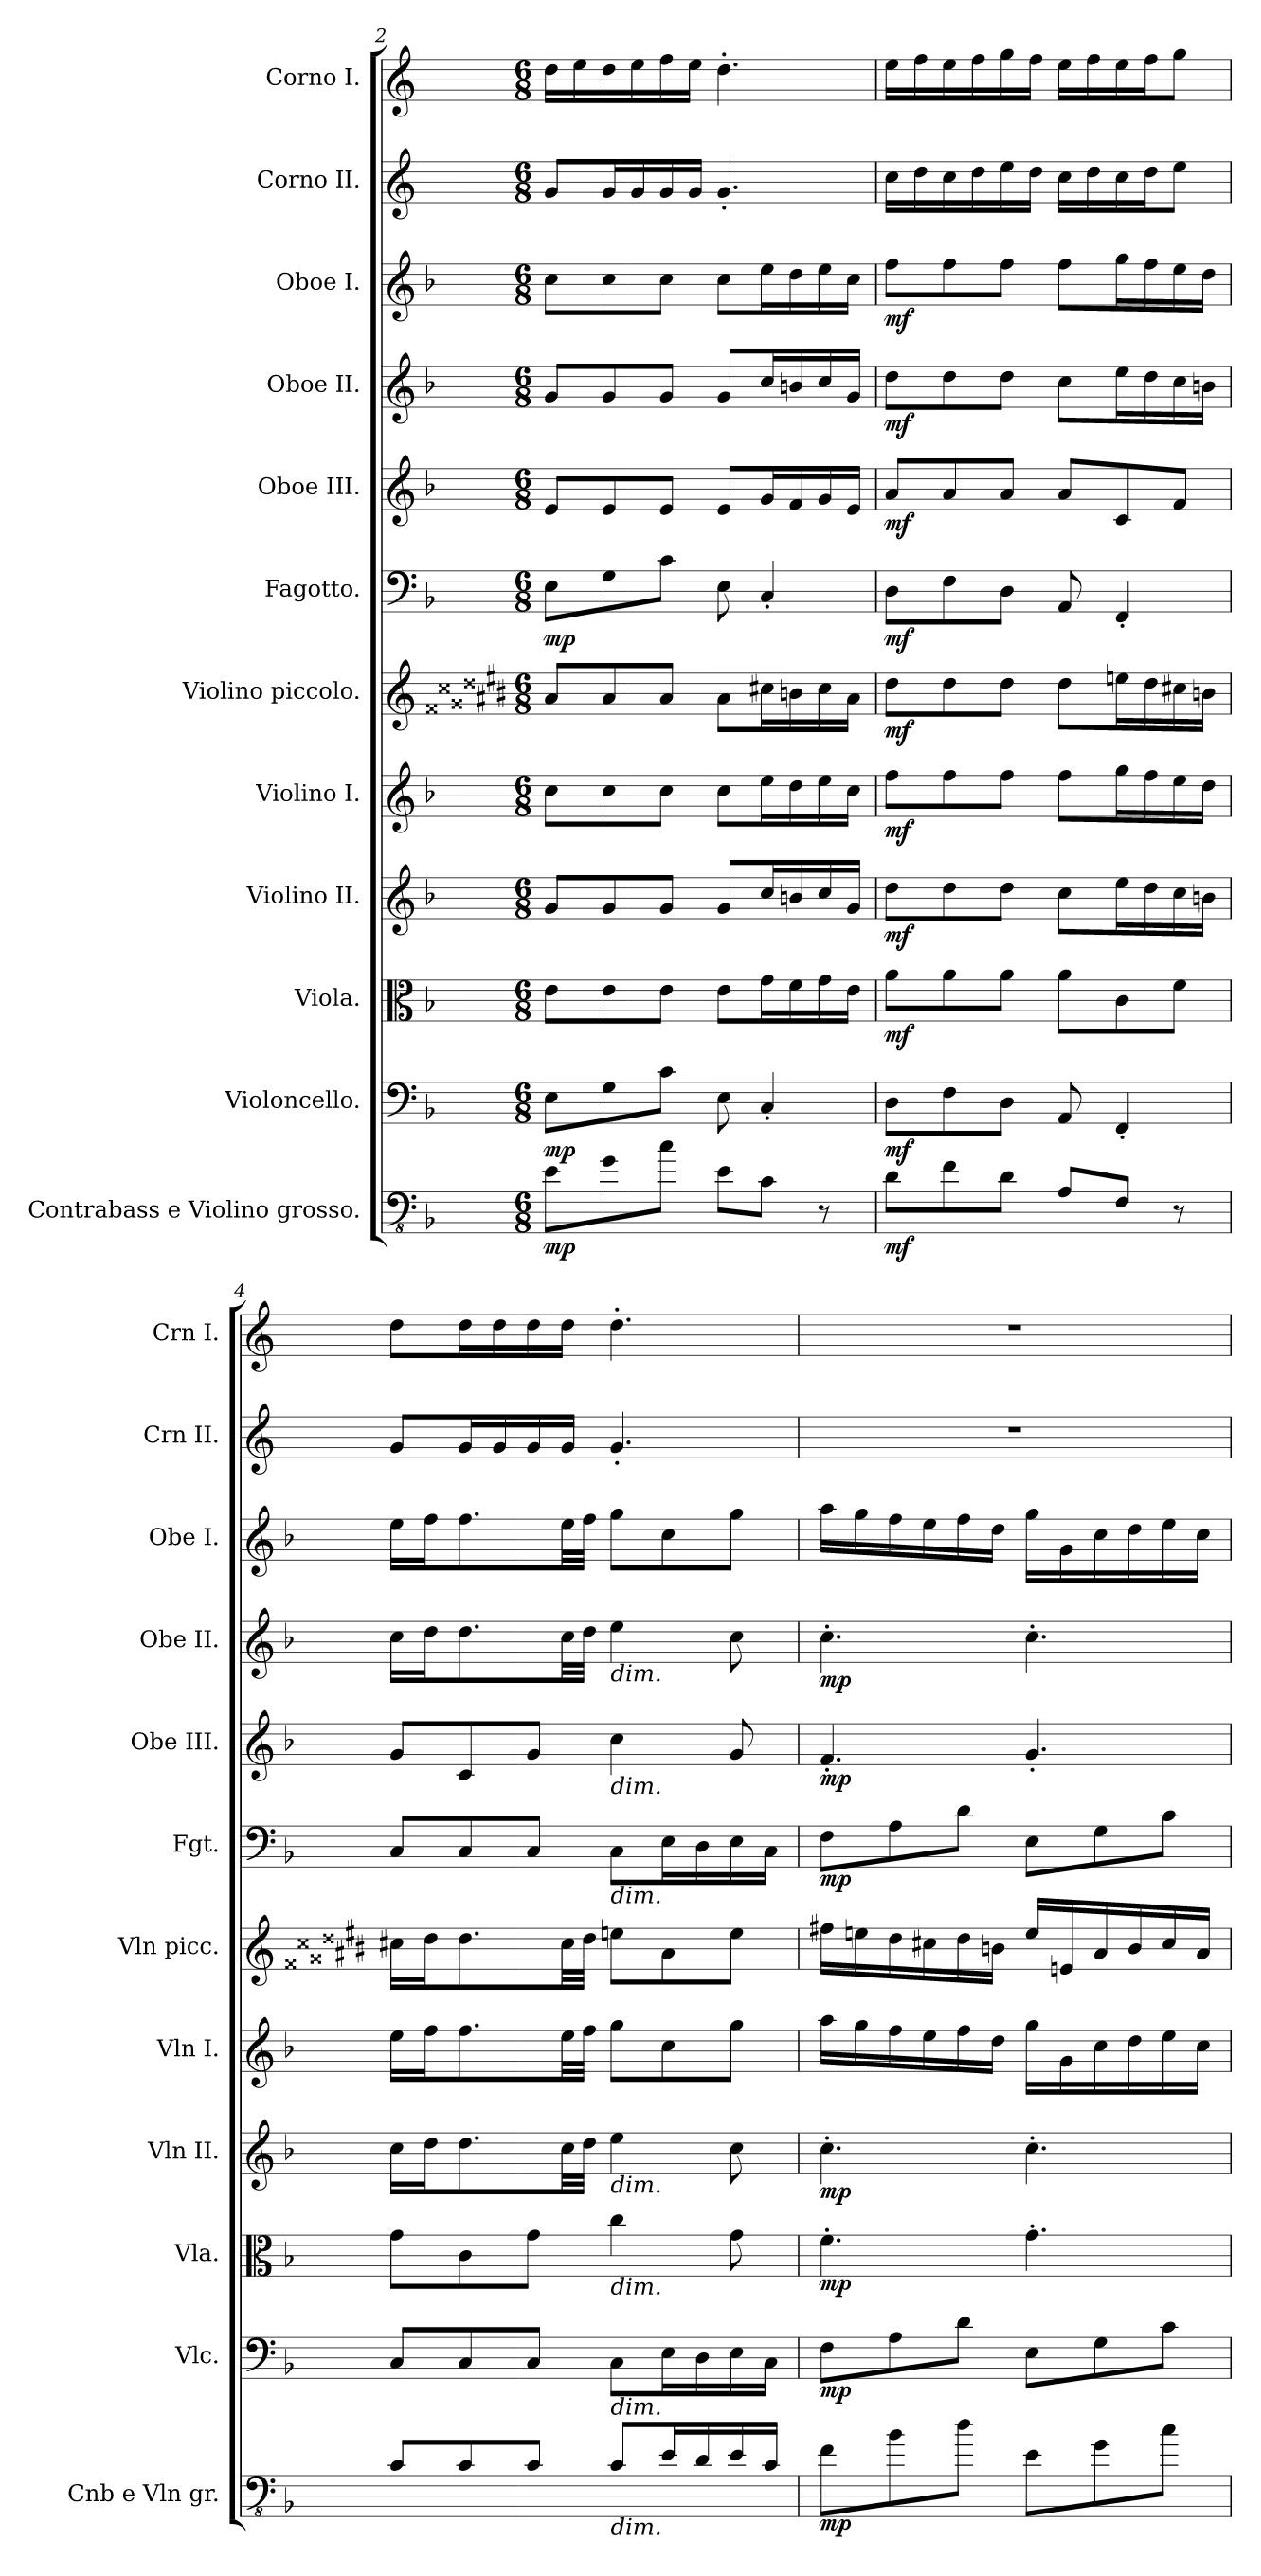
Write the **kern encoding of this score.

**kern	**dynam	**kern	**dynam	**kern	**dynam	**kern	**dynam	**kern	**dynam	**kern	**dynam	**kern	**dynam	**kern	**dynam	**kern	**dynam	**kern	**dynam	**kern	**kern
*part12	*part12	*part11	*part11	*part10	*part10	*part9	*part9	*part8	*part8	*part7	*part7	*part6	*part6	*part5	*part5	*part4	*part4	*part3	*part3	*part2	*part1
*staff12	*staff12	*staff11	*staff11	*staff10	*staff10	*staff9	*staff9	*staff8	*staff8	*staff7	*staff7	*staff6	*staff6	*staff5	*staff5	*staff4	*staff4	*staff3	*staff3	*staff2	*staff1
*I"Contrabass e Violino grosso.	*	*I"Violoncello.	*	*I"Viola.	*	*I"Violino II.	*	*I"Violino I.	*	*I"Violino piccolo.	*	*I"Fagotto.	*	*I"Oboe III.	*	*I"Oboe II.	*	*I"Oboe I.	*	*I"Corno II.	*I"Corno I.
*I'Cnb e Vln gr.	*	*I'Vlc.	*	*I'Vla.	*	*I'Vln II.	*	*I'Vln I.	*	*I'Vln picc.	*	*I'Fgt.	*	*I'Obe III.	*	*I'Obe II.	*	*I'Obe I.	*	*I'Crn II.	*I'Crn I.
*clefFv4	*	*clefF4	*	*clefC3	*	*clefG2	*	*clefG2	*	*clefG2	*	*clefF4	*	*clefG2	*	*clefG2	*	*clefG2	*	*clefG2	*clefG2
*ITrd7c12	*	*	*	*	*	*	*	*	*	*ITrd-1c-3	*	*	*	*	*	*	*	*	*	*ITrd4c7	*ITrd4c7
*k[b-]	*	*k[b-]	*	*k[b-]	*	*k[b-]	*	*k[b-]	*	*k[f##c##g##d##a#e#b#]	*	*k[b-]	*	*k[b-]	*	*k[b-]	*	*k[b-]	*	*k[b-]	*k[b-]
*M6/8	*	*M6/8	*	*M6/8	*	*M6/8	*	*M6/8	*	*M6/8	*	*M6/8	*	*M6/8	*	*M6/8	*	*M6/8	*	*M6/8	*M6/8
=2	=2	=2	=2	=2	=2	=2	=2	=2	=2	=2	=2	=2	=2	=2	=2	=2	=2	=2	=2	=2	=2
!	!LO:DY:b	!	!LO:DY:b	!	!	!	!	!	!	!	!	!	!LO:DY:b	!	!	!	!	!	!	!	!
8EE\L	mp	8E\L	mp	8e\L	.	8g/L	.	8cc\L	.	8b#/L	.	8E\L	mp	8e/L	.	8g/L	.	8cc\L	.	8c/L	16g\LL
.	.	.	.	.	.	.	.	.	.	.	.	.	.	.	.	.	.	.	.	.	16a\
8GG\	.	8G\	.	8e\	.	8g/	.	8cc\	.	8b#/	.	8G\	.	8e/	.	8g/	.	8cc\	.	16c/L	16g\
.	.	.	.	.	.	.	.	.	.	.	.	.	.	.	.	.	.	.	.	16c/	16a\
8C\J	.	8c\J	.	8e\J	.	8g/J	.	8cc\J	.	8b#/J	.	8c\J	.	8e/J	.	8g/J	.	8cc\J	.	16c/	16b-\
.	.	.	.	.	.	.	.	.	.	.	.	.	.	.	.	.	.	.	.	16c/JJ	16a\JJ
8EE\L	.	8E\	.	8e\L	.	8g/L	.	8cc\L	.	8b#\L	.	8E\	.	8e/L	.	8g/L	.	8cc\L	.	4.c'/	4.g'\
8CC\J	.	4C'/	.	16g\L	.	16cc/L	.	16ee\L	.	16dd##\L	.	4C'/	.	16g/L	.	16cc/L	.	16ee\L	.	.	.
.	.	.	.	16f\	.	16bn/	.	16dd\	.	16cc##\	.	.	.	16f/	.	16bn/	.	16dd\	.	.	.
8r	.	.	.	16g\	.	16cc/	.	16ee\	.	16dd##\	.	.	.	16g/	.	16cc/	.	16ee\	.	.	.
.	.	.	.	16e\JJ	.	16g/JJ	.	16cc\JJ	.	16b#\JJ	.	.	.	16e/JJ	.	16g/JJ	.	16cc\JJ	.	.	.
=3	=3	=3	=3	=3	=3	=3	=3	=3	=3	=3	=3	=3	=3	=3	=3	=3	=3	=3	=3	=3	=3
!	!LO:DY:b	!	!LO:DY:b	!	!LO:DY:b	!	!LO:DY:b	!	!LO:DY:b	!	!LO:DY:b	!	!LO:DY:b	!	!LO:DY:b	!	!LO:DY:b	!	!LO:DY:b	!	!
8DD\L	mf	8D\L	mf	8a\L	mf	8dd\L	mf	8ff\L	mf	8ee#\L	mf	8D\L	mf	8a/L	mf	8dd\L	mf	8ff\L	mf	16f\LL	16a\LL
.	.	.	.	.	.	.	.	.	.	.	.	.	.	.	.	.	.	.	.	16g\	16b-\
8FF\	.	8F\	.	8a\	.	8dd\	.	8ff\	.	8ee#\	.	8F\	.	8a/	.	8dd\	.	8ff\	.	16f\	16a\
.	.	.	.	.	.	.	.	.	.	.	.	.	.	.	.	.	.	.	.	16g\	16b-\
8DD\J	.	8D\J	.	8a\J	.	8dd\J	.	8ff\J	.	8ee#\J	.	8D\J	.	8a/J	.	8dd\J	.	8ff\J	.	16a\	16cc\
.	.	.	.	.	.	.	.	.	.	.	.	.	.	.	.	.	.	.	.	16g\JJ	16b-\JJ
8AAA/L	.	8AA/	.	8a\L	.	8cc\L	.	8ff\L	.	8ee#\L	.	8AA/	.	8a/L	.	8cc\L	.	8ff\L	.	16f\LL	16a\LL
.	.	.	.	.	.	.	.	.	.	.	.	.	.	.	.	.	.	.	.	16g\	16b-\
8FFF/J	.	4FF'/	.	8c\	.	16ee\L	.	16gg\L	.	16ff##\L	.	4FF'/	.	8c/	.	16ee\L	.	16gg\L	.	16f\	16a\
.	.	.	.	.	.	16dd\	.	16ff\	.	16ee#\	.	.	.	.	.	16dd\	.	16ff\	.	16g\J	16b-\J
8r	.	.	.	8f\J	.	16cc\	.	16ee\	.	16dd##\	.	.	.	8f/J	.	16cc\	.	16ee\	.	8a\J	8cc\J
.	.	.	.	.	.	16bn\JJ	.	16dd\JJ	.	16cc##\JJ	.	.	.	.	.	16bn\JJ	.	16dd\JJ	.	.	.
!!LO:PB:g=z
=4	=4	=4	=4	=4	=4	=4	=4	=4	=4	=4	=4	=4	=4	=4	=4	=4	=4	=4	=4	=4	=4
8CC/L	.	8C/L	.	8g\L	.	16cc\LL	.	16ee\LL	.	16dd##\LL	.	8C/L	.	8g/L	.	16cc\LL	.	16ee\LL	.	8c/L	8g\L
.	.	.	.	.	.	16dd\J	.	16ff\J	.	16ee#\J	.	.	.	.	.	16dd\J	.	16ff\J	.	.	.
8CC/	.	8C/	.	8c\	.	8.dd\	.	8.ff\	.	8.ee#\	.	8C/	.	8c/	.	8.dd\	.	8.ff\	.	16c/L	16g\L
.	.	.	.	.	.	.	.	.	.	.	.	.	.	.	.	.	.	.	.	16c/	16g\
8CC/J	.	8C/J	.	8g\J	.	.	.	.	.	.	.	8C/J	.	8g/J	.	.	.	.	.	16c/	16g\
.	.	.	.	.	.	32cc\LL	.	32ee\LL	.	32dd##\LL	.	.	.	.	.	32cc\LL	.	32ee\LL	.	16c/JJ	16g\JJ
.	.	.	.	.	.	32dd\JJJ	.	32ff\JJJ	.	32ee#\JJJ	.	.	.	.	.	32dd\JJJ	.	32ff\JJJ	.	.	.
!	!	!	!	!	!	!	!	!	!	!	!	!	!	!	!	!LO:TX:b:i:t=dim.	!	!	!	!	!
!	!	!	!	!	!	!	!	!	!	!	!	!	!	!LO:TX:b:i:t=dim.	!	!	!	!	!	!	!
!	!	!	!	!	!	!	!	!	!	!	!	!LO:TX:b:i:t=dim.	!	!	!	!	!	!	!	!	!
!	!	!	!	!	!	!LO:TX:b:i:t=dim.	!	!	!	!	!	!	!	!	!	!	!	!	!	!	!
!	!	!	!	!LO:TX:b:i:t=dim.	!	!	!	!	!	!	!	!	!	!	!	!	!	!	!	!	!
!	!	!LO:TX:b:i:t=dim.	!	!	!	!	!	!	!	!	!	!	!	!	!	!	!	!	!	!	!
!LO:TX:b:i:t=dim.	!	!	!	!	!	!	!	!	!	!	!	!	!	!	!	!	!	!	!	!	!
8CC/L	.	8C\L	.	4cc\	.	4ee\	.	8gg\L	.	8ff##\L	.	8C\L	.	4cc\	.	4ee\	.	8gg\L	.	4.c'/	4.g'\
16EE/L	.	16E\L	.	.	.	.	.	8cc\	.	8b#\	.	16E\L	.	.	.	.	.	8cc\	.	.	.
16DD/	.	16D\	.	.	.	.	.	.	.	.	.	16D\	.	.	.	.	.	.	.	.	.
16EE/	.	16E\	.	8g\	.	8cc\	.	8gg\J	.	8ff##\J	.	16E\	.	8g/	.	8cc\	.	8gg\J	.	.	.
16CC/JJ	.	16C\JJ	.	.	.	.	.	.	.	.	.	16C\JJ	.	.	.	.	.	.	.	.	.
=5	=5	=5	=5	=5	=5	=5	=5	=5	=5	=5	=5	=5	=5	=5	=5	=5	=5	=5	=5	=5	=5
!	!LO:DY:b	!	!LO:DY:b	!	!LO:DY:b	!	!LO:DY:b	!	!	!	!	!	!LO:DY:b	!	!LO:DY:b	!	!LO:DY:b	!	!	!	!
8FF\L	mp	8F\L	mp	4.f'\	mp	4.cc'\	mp	16aa\LL	.	16gg##\LL	.	8F\L	mp	4.f'/	mp	4.cc'\	mp	16aa\LL	.	2.r	2.r
.	.	.	.	.	.	.	.	16gg\	.	16ff##\	.	.	.	.	.	.	.	16gg\	.	.	.
8BB-\	.	8A\	.	.	.	.	.	16ff\	.	16ee#\	.	8A\	.	.	.	.	.	16ff\	.	.	.
.	.	.	.	.	.	.	.	16ee\	.	16dd##\	.	.	.	.	.	.	.	16ee\	.	.	.
8D\J	.	8d\J	.	.	.	.	.	16ff\	.	16ee#\	.	8d\J	.	.	.	.	.	16ff\	.	.	.
.	.	.	.	.	.	.	.	16dd\JJ	.	16cc##\JJ	.	.	.	.	.	.	.	16dd\JJ	.	.	.
8EE\L	.	8E\L	.	4.g'\	.	4.cc'\	.	16gg\LL	.	16ff##/LL	.	8E\L	.	4.g'/	.	4.cc'\	.	16gg\LL	.	.	.
.	.	.	.	.	.	.	.	16g\	.	16f##/	.	.	.	.	.	.	.	16g\	.	.	.
8GG\	.	8G\	.	.	.	.	.	16cc\	.	16b#/	.	8G\	.	.	.	.	.	16cc\	.	.	.
.	.	.	.	.	.	.	.	16dd\	.	16cc##/	.	.	.	.	.	.	.	16dd\	.	.	.
8C\J	.	8c\J	.	.	.	.	.	16ee\	.	16dd##/	.	8c\J	.	.	.	.	.	16ee\	.	.	.
.	.	.	.	.	.	.	.	16cc\JJ	.	16b#/JJ	.	.	.	.	.	.	.	16cc\JJ	.	.	.
=	=	=	=	=	=	=	=	=	=	=	=	=	=	=	=	=	=	=	=	=	=
*-	*-	*-	*-	*-	*-	*-	*-	*-	*-	*-	*-	*-	*-	*-	*-	*-	*-	*-	*-	*-	*-
